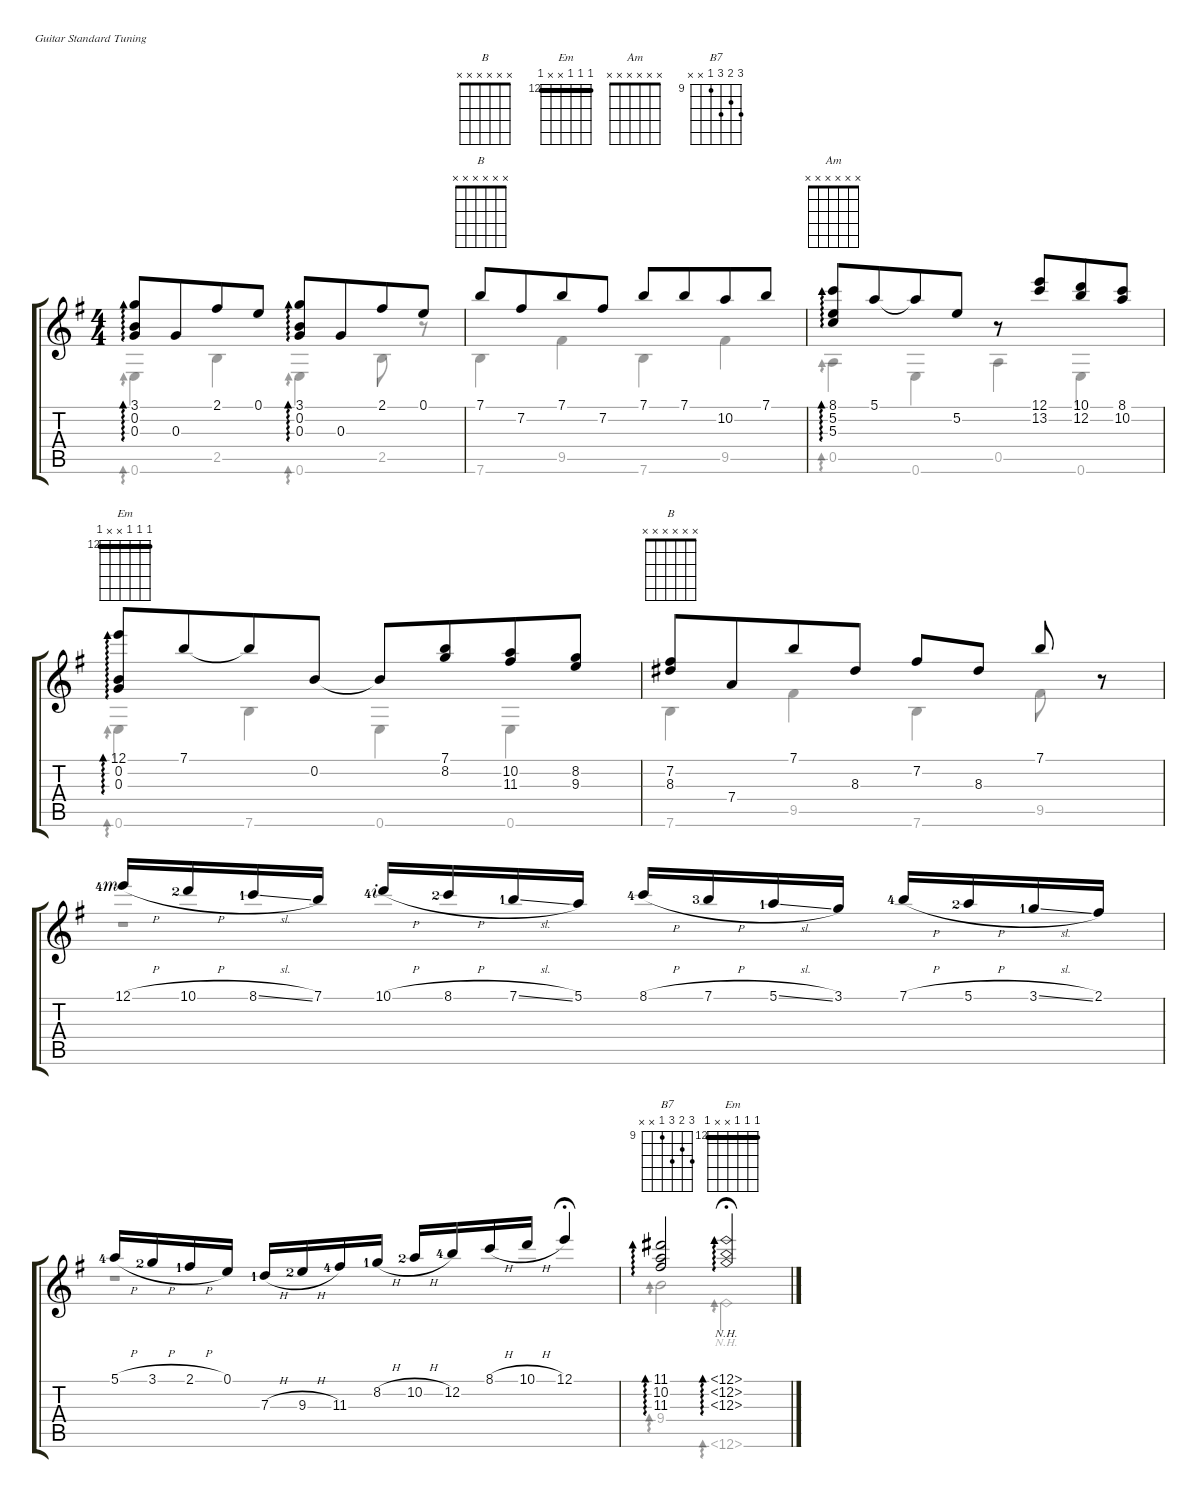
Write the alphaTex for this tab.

\defaultSystemsLayout 4
\hideDynamics
\bracketExtendMode groupsimilarinstruments
\singleTrackTrackNamePolicy hidden
\firstSystemTrackNameOrientation horizontal
\otherSystemsTrackNameOrientation horizontal
\chordDiagramsInScore
\defaultBarNumberDisplay Hide
\track ("Nylon Guitar" "N-Gt") {instrument acousticguitarnylon}
\staff {score tabs}
\tuning (E4 B3 G3 D3 A2 E2)
\chord ("B" x x x x x x)
\chord ("Em" x x x x x x)
\chord ("Am" x x x x x x)
\chord ("B7" 11 10 11 9 x x) {firstfret 9}
\chord ("Em" 12 12 12 x x 12) {firstfret 12 barre (12 12 12)}
\voice
\ts (4 4)
\tempo (129 hide)
\clef g2
\ks eminor
(3.1 0.2 0.3).8{ad 0 dy mf} 0.3.8{beam merge} 2.1.8 0.1.8 (3.1 0.2 0.3).8{ad 0} 0.3.8{beam merge} 2.1.8 0.1.8 |
7.1.8{ch "B"} 7.2.8{beam merge} 7.1.8 7.2.8 7.1.8 7.1.8{beam merge} 10.2.8 7.1.8 |
(8.1 5.2 5.3).8{ad 0 ch "Am"} 5.1.8{beam merge} 5.1{t}.8 5.2.8 r.8 (12.1 13.2).8{beam merge} (10.1 12.2).8 (8.1 10.2).8 |
(12.1 0.2 0.3).8{ad 0 ch "Em"} 7.1.8{beam merge} 7.1{t}.8 0.2.8 0.2{t}.8 (7.1 8.2).8{beam merge} (10.2 11.3).8 (8.2 9.3).8 |
(7.2 8.3).8{ch "B"} 7.4.8{beam merge} 7.1.8 8.3.8 7.2.8 8.3.8 7.1.8 r.8 |
12.1{h lf 5 rf 3}.16 10.1{h lf 3}.16 8.1{sl lf 2}.16 7.1.16 10.1{h lf 5 rf 2}.16 8.1{h lf 3}.16 7.1{sl lf 2}.16 5.1.16 8.1{h lf 5}.16 7.1{h lf 4}.16 5.1{sl lf 2}.16 3.1.16 7.1{h lf 5}.16 5.1{h lf 3}.16 3.1{sl lf 2}.16 2.1.16 |
5.1{h lf 5}.16 3.1{h lf 3}.16 2.1{h lf 2}.16 0.1.16 7.3{h lf 2}.16 9.3{h lf 3}.16 11.3{lf 5}.16 8.2{h lf 2}.16 10.2{h lf 3}.16 12.2{lf 5}.16 8.1{h}.16 10.1{h}.16 12.1.4{fermata (medium 0.5)} |
(11.3 11.1 10.2).2{ad 0 ch "B7"} (12.1{nh} 12.2{nh} 12.3{nh}).2{ad 0 ch "Em" fermata (medium 0.5)}
\voice
\clef g2
\ottava regular
\simile none
\ks eminor
0.6.4{ad 0 dy mf} 2.5.4 0.6.4{ad 0} 2.5.8 r.8 |
7.6.4 9.5.4 7.6.4 9.5.4 |
0.5.4{ad 0} 0.6.4 0.5.4 0.6.4 |
0.6.4{ad 0} 7.6.4 0.6.4 0.6.4 |
7.6.4 9.5.4 7.6.4 9.5.8 r.8 |
r.1 |
r.1 |
9.4.2{ad 0} 12.6{nh}.2{ad 0 fermata (medium 0.5)}
